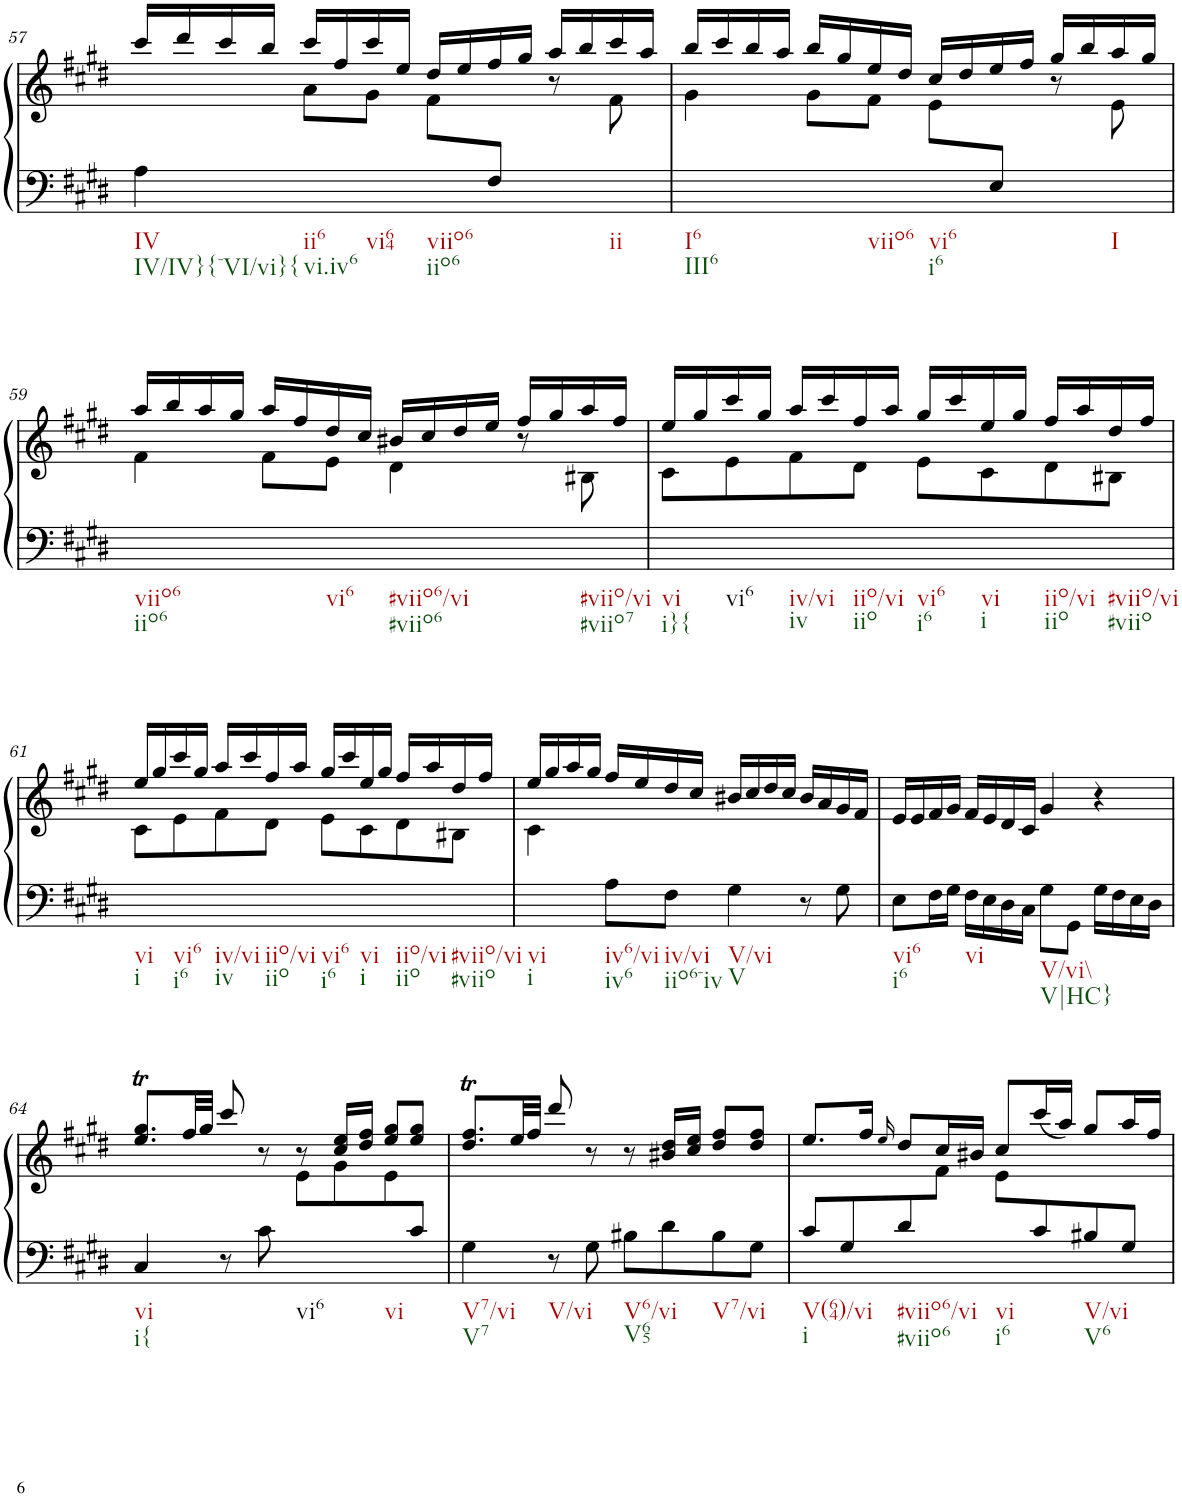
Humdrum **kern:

**kern	**kern
*part1	*part1
*staff2	*staff1
*I"Piano	*
*I'Pno.	*
!!LO:PB:g=z
*clefF4	*clefG2
*k[f#c#g#d#]	*k[f#c#g#d#]
*M4/4	*M4/4
*met(c)	*met(c)
=57	=57
*	*^
!LO:TX:b:t=IV	!	!
!LO:TX:b:t=IV/IV}{-VI/vi}{	!	!
4A\	16ccc#/LL	4ryy
.	16ddd#/	.
.	16ccc#/	.
.	16bb/JJ	.
!LO:TX:b:t=ii6	!	!
!LO:TX:b:t=vi.iv6	!	!
8ryy	16ccc#/LL	8a\L
.	16ff#/	.
!LO:TX:b:t=vi64	!	!
8ryy	16ccc#/	8g#\J
.	16ee/JJ	.
!LO:TX:b:t=viio6	!	!
!LO:TX:b:t=iio6	!	!
8ryy	16dd#/LL	8f#\L
.	16ee/	.
8F#/J	16ff#/	4ryy
.	16gg#/JJ	.
8r	16aa/LL	.
.	16bb/	.
!LO:TX:b:t=ii	!	!
8ryy	16ccc#/	8f#\
.	16aa/JJ	.
=58	=58	=58
!LO:TX:b:t=I6	!	!
!LO:TX:b:t=III6	!	!
4.ryy	16bb/LL	4g#\
.	16ccc#/	.
.	16bb/	.
.	16aa/JJ	.
.	16bb/LL	8g#\L
.	16gg#/	.
!LO:TX:b:t=viio6	!	!
8ryy	16ee/	8f#\J
.	16dd#/JJ	.
!LO:TX:b:t=vi6	!	!
!LO:TX:b:t=i6	!	!
8ryy	16cc#/LL	8e\L
.	16dd#/	.
8E/J	16ee/	4ryy
.	16ff#/JJ	.
8r	16gg#/LL	.
.	16bb/	.
!LO:TX:b:t=I	!	!
8ryy	16aa/	8e\
.	16gg#/JJ	.
!!LO:LB:g=z	!!
=59	=59	=59
!LO:TX:b:t=viio6	!	!
!LO:TX:b:t=iio6	!	!
4.ryy	16aa/LL	4f#\
.	16bb/	.
.	16aa/	.
.	16gg#/JJ	.
.	16aa/LL	8f#\L
.	16ff#/	.
!LO:TX:b:t=vi6	!	!
8ryy	16dd#/	8e\J
.	16cc#/JJ	.
!LO:TX:b:t=#viio6/vi	!	!
!LO:TX:b:t=#viio6	!	!
4ryy	16b#X/LL	4d#\
.	16cc#/	.
.	16dd#/	.
.	16ee/JJ	.
8r	16ff#/LL	8ryy
.	16gg#/	.
!LO:TX:b:t=#viio/vi	!	!
!LO:TX:b:t=#viio7	!	!
8ryy	16aa/	8B#X\
.	16ff#/JJ	.
=60	=60	=60
!LO:TX:b:t=vi	!	!
!LO:TX:b:t=i}{	!	!
8ryy	16ee/LL	8c#\L
.	16gg#/	.
!LO:TX:b:t=vi6	!	!
8ryy	16ccc#/	8e\
.	16gg#/JJ	.
!LO:TX:b:t=iv/vi	!	!
!LO:TX:b:t=iv	!	!
8ryy	16aa/LL	8f#\
.	16ccc#/	.
!LO:TX:b:t=iio/vi	!	!
!LO:TX:b:t=iio	!	!
8ryy	16ff#/	8d#\J
.	16aa/JJ	.
!LO:TX:b:t=vi6	!	!
!LO:TX:b:t=i6	!	!
8ryy	16gg#/LL	8e\L
.	16ccc#/	.
!LO:TX:b:t=vi	!	!
!LO:TX:b:t=i	!	!
8ryy	16ee/	8c#\
.	16gg#/JJ	.
!LO:TX:b:t=iio/vi	!	!
!LO:TX:b:t=iio	!	!
8ryy	16ff#/LL	8d#\
.	16aa/	.
!LO:TX:b:t=#viio/vi	!	!
!LO:TX:b:t=#viio	!	!
8ryy	16dd#/	8B#X\J
.	16ff#/JJ	.
!!LO:LB:g=z	!!
=61	=61	=61
!LO:TX:b:t=vi	!	!
!LO:TX:b:t=i	!	!
8ryy	16ee/LL	8c#\L
.	16gg#/	.
!LO:TX:b:t=vi6	!	!
!LO:TX:b:t=i6	!	!
8ryy	16ccc#/	8e\
.	16gg#/JJ	.
!LO:TX:b:t=iv/vi	!	!
!LO:TX:b:t=iv	!	!
8ryy	16aa/LL	8f#\
.	16ccc#/	.
!LO:TX:b:t=iio/vi	!	!
!LO:TX:b:t=iio	!	!
8ryy	16ff#/	8d#\J
.	16aa/JJ	.
!LO:TX:b:t=vi6	!	!
!LO:TX:b:t=i6	!	!
8ryy	16gg#/LL	8e\L
.	16ccc#/	.
!LO:TX:b:t=vi	!	!
!LO:TX:b:t=i	!	!
8ryy	16ee/	8c#\
.	16gg#/JJ	.
!LO:TX:b:t=iio/vi	!	!
!LO:TX:b:t=iio	!	!
8ryy	16ff#/LL	8d#\
.	16aa/	.
!LO:TX:b:t=#viio/vi	!	!
!LO:TX:b:t=#viio	!	!
8ryy	16dd#/	8B#X\J
.	16ff#/JJ	.
=62	=62	=62
!LO:TX:b:t=vi	!	!
!LO:TX:b:t=i	!	!
4ryy	16ee/LL	4c#\
.	16gg#/	.
.	16aa/	.
.	16gg#/JJ	.
!LO:TX:b:t=iv6/vi	!	!
!LO:TX:b:t=iv6	!	!
8A\L	16ff#/LL	2.ryy
.	16ee/	.
!LO:TX:b:t=iv/vi	!	!
!LO:TX:b:t=iio6-iv	!	!
8F#\J	16dd#/	.
.	16cc#/JJ	.
!LO:TX:b:t=V/vi	!	!
!LO:TX:b:t=V	!	!
4G#\	16b#X/LL	.
.	16cc#/	.
.	16dd#/	.
.	16cc#/JJ	.
8r	16b#/LL	.
.	16a/	.
8G#\	16g#/	.
.	16f#/JJ	.
*	*v	*v
=63	=63
!LO:TX:b:t=vi6	!
!LO:TX:b:t=i6	!
8E\L	16e/LL
.	16e/
16F#\L	16f#/
16G#\JJ	16g#/JJ
!LO:TX:b:t=vi	!
16F#\LL	16f#/LL
16E\	16e/
16D#\	16d#/
16C#\JJ	16c#/JJ
!LO:TX:b:t=V/vi\\	!
!LO:TX:b:t=V|HC}	!
8G#\L	4g#/
8GG#\J	.
16G#\LL	4r
16F#\	.
16E\	.
16D#\JJ	.
!!LO:LB:g=z
=64	=64
*	*^
!LO:TX:b:t=vi	!	!
!LO:TX:b:t=i{	!	!
4C#/	8.ee/T 8.gg#/TL	2ryy
.	32ff#/LL	.
.	32gg#/JJJ	.
8r	8ccc#/	.
8c#\	8r	.
!LO:TX:b:t=vi6	!	!
4ryy	8r	8e\L
.	16cc#/ 16ee/LL	8g#\
.	16dd#/ 16ff#/JJ	.
!LO:TX:b:t=vi	!	!
8ryy	8ee/ 8gg#/L	8e\
8c#/J	8ee/ 8gg#/J	8ryy
=65	=65	=65
!LO:TX:b:t=V7/vi	!	!
!LO:TX:b:t=V7	!	!
*	*v	*v
4G#\	8.dd#/T 8.ff#/TL
.	32ee/LL
.	32ff#/JJJ
!LO:TX:b:t=V/vi	!
8r	8ddd#/
8G#\	8r
!LO:TX:b:t=V6/vi	!
!LO:TX:b:t=V65	!
8B#X\L	8r
8d#\	16b#X/ 16dd#/LL
.	16cc#/ 16ee/JJ
!LO:TX:b:t=V7/vi	!
8B#\	8dd#/ 8ff#/L
8G#\J	8dd#/ 8ff#/J
=66	=66
*	*^
!LO:TX:b:t=V(64)/vi	!	!
!LO:TX:b:t=i	!	!
8c#/L	8.ee/L	4.ryy
8G#/	.	.
.	16ff#/Jk	.
.	16qee/	.
!LO:TX:b:t=#viio6/vi	!	!
!LO:TX:b:t=#viio6	!	!
8d#/	8dd#/L	.
8ryy	16cc#/L	8f#\J
.	16b#X/JJ	.
!LO:TX:b:t=vi	!	!
!LO:TX:b:t=i6	!	!
8ryy	8cc#/L	8e\L
8c#/	(16ccc#/L	4.ryy
.	16aa/JJ)	.
!LO:TX:b:t=V/vi	!	!
!LO:TX:b:t=V6	!	!
8B#X/	8gg#/L	.
8G#/J	16aa/L	.
.	16ff#/JJ	.
*	*v	*v
=	=
*-	*-
